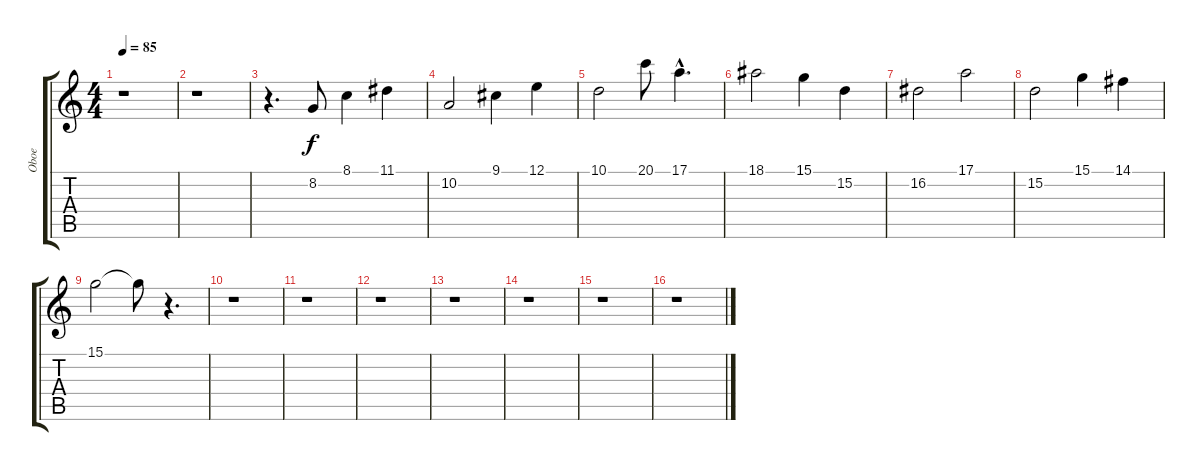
\track ("Oboe" "Oboe") {instrument oboe}
\staff {score tabs}
\tuning (E4 B3 G3 D3 A2 E2) {hide}
\ts (4 4)
\tempo 85
\clef g2
\ks c
r.1{dy f} |
r.1 |
r.4{d} 8.2.8 8.1.4 11.1.4 |
10.2.2 9.1.4 12.1.4 |
10.1.2 20.1.8 17.1{hac}.4{d} |
18.1.2 15.1.4 15.2.4 |
16.2.2 17.1.2 |
15.2.2 15.1.4 14.1.4 |
15.1.2 15.1{t}.8 r.4{d} |
r.1 |
r.1 |
r.1 |
r.1 |
r.1 |
r.1 |
r.1
